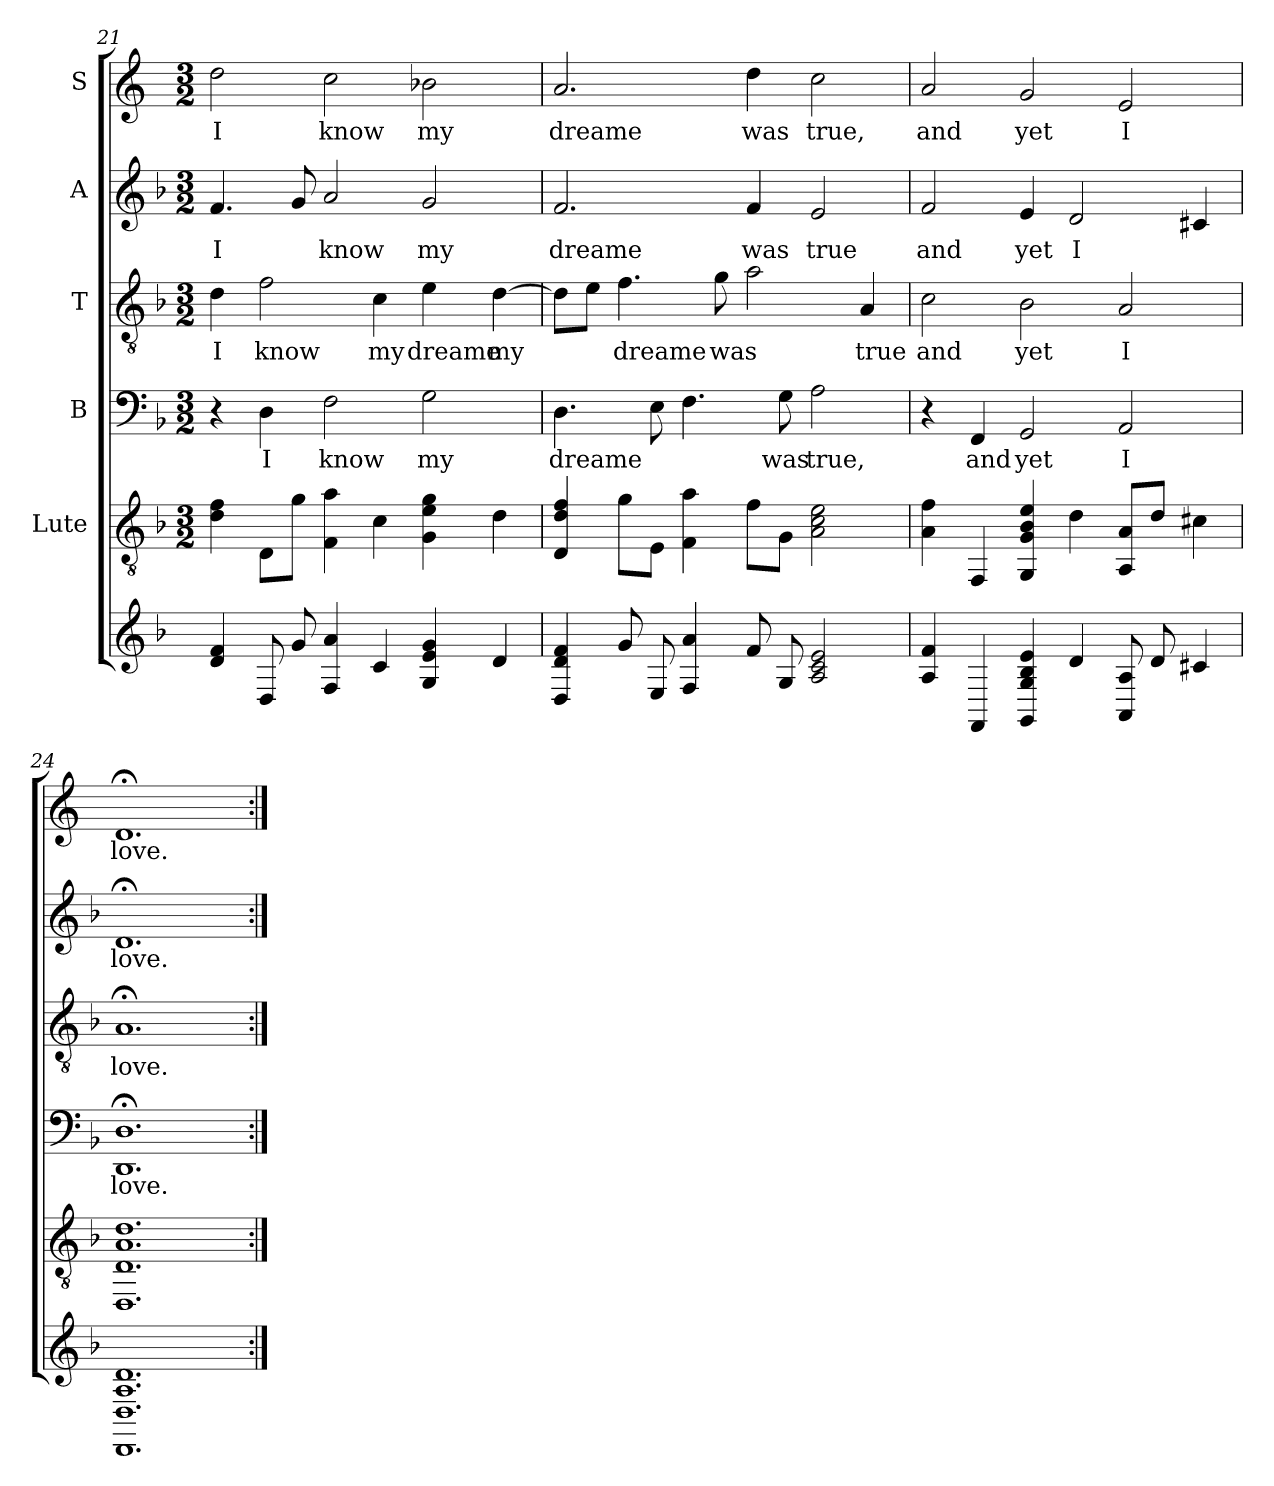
**kern	**kern	**kern	**text	**kern	**text	**kern	**text	**kern	**text
*part6	*part5	*part4	*part4	*part3	*part3	*part2	*part2	*part1	*part1
*staff6	*staff5	*staff4	*staff4	*staff3	*staff3	*staff2	*staff2	*staff1	*staff1
*	*I"Lute	*I"B	*	*I"T	*	*I"A	*	*I"S	*
*	*clefGv2	*clefF4	*	*clefGv2	*	*clefG2	*	*clefG2	*
*k[b-]	*k[b-]	*k[b-]	*	*k[b-]	*	*k[b-]	*	*k[]	*
*F:	*F:	*F:	*	*F:	*	*F:	*	*C:	*
*	*M3/2	*M3/2	*	*M3/2	*	*M3/2	*	*M3/2	*
=21	=21	=21	=21	=21	=21	=21	=21	=21	=21
4d 4f	4d\ 4f\	4r	.	4d\	I	4.f/	I	2dd\	I
8D	8D\L	4D\	I	2f\	know	.	.	.	.
8g	8g\J	.	.	.	.	8g/	.	.	.
4F 4a	4F\ 4a\	2F\	know	.	.	2a/	know	2cc\	know
4c	4c\	.	.	4c\	my	.	.	.	.
4G 4e 4g	4G\ 4e\ 4g\	2G\	my	4e\	dreame	2g/	my	2b-X\	my
4d	4d\	.	.	[4d\	my	.	.	.	.
!!LO:PB:g=z
=22	=22	=22	=22	=22	=22	=22	=22	=22	=22
4D 4d 4f	4D/ 4d/ 4f/	4.D\	dreame	8d\L]	.	2.f/	dreame	2.a/	dreame
.	.	.	.	8e\J	.	.	.	.	.
8g	8g\L	.	.	4.f\	dreame	.	.	.	.
8E	8E\J	8E\	.	.	.	.	.	.	.
4F 4a	4F\ 4a\	4.F\	.	.	.	.	.	.	.
.	.	.	.	8g\	was	.	.	.	.
8f	8f\L	.	.	2a\	.	4f/	was	4dd\	was
8G	8G\J	8G\	was	.	.	.	.	.	.
2A 2c 2e	2A\ 2c\ 2e\	2A\	true,	.	.	2e/	true	2cc\	true,
.	.	.	.	4A/	true	.	.	.	.
=23	=23	=23	=23	=23	=23	=23	=23	=23	=23
4A 4f	4A\ 4f\	4r	.	2c\	and	2f/	and	2a/	and
4FF	4FF/	4FF/	and	.	.	.	.	.	.
4GG 4G 4B- 4e	4GG/ 4G/ 4B-/ 4e/	2GG/	yet	2B-\	yet	4e/	yet	2g/	yet
4d	4d\	.	.	.	.	2d/	I	.	.
8AA 8A	8AA/ 8A/L	2AA/	I	2A/	I	.	.	2e/	I
8d	8d/J	.	.	.	.	.	.	.	.
4c#	4c#X\	.	.	.	.	4c#X/	.	.	.
=24	=24	=24	=24	=24	=24	=24	=24	=24	=24
1.DD 1.D 1.A 1.d	1.DD 1.D 1.A 1.d	1.DD;< 1.D!;<	love.	1.A;<	love.	1.d;<	love.	1.d;<	love.
=:|!	=:|!	=:|!	=:|!	=:|!	=:|!	=:|!	=:|!	=:|!	=:|!
*-	*-	*-	*-	*-	*-	*-	*-	*-	*-
